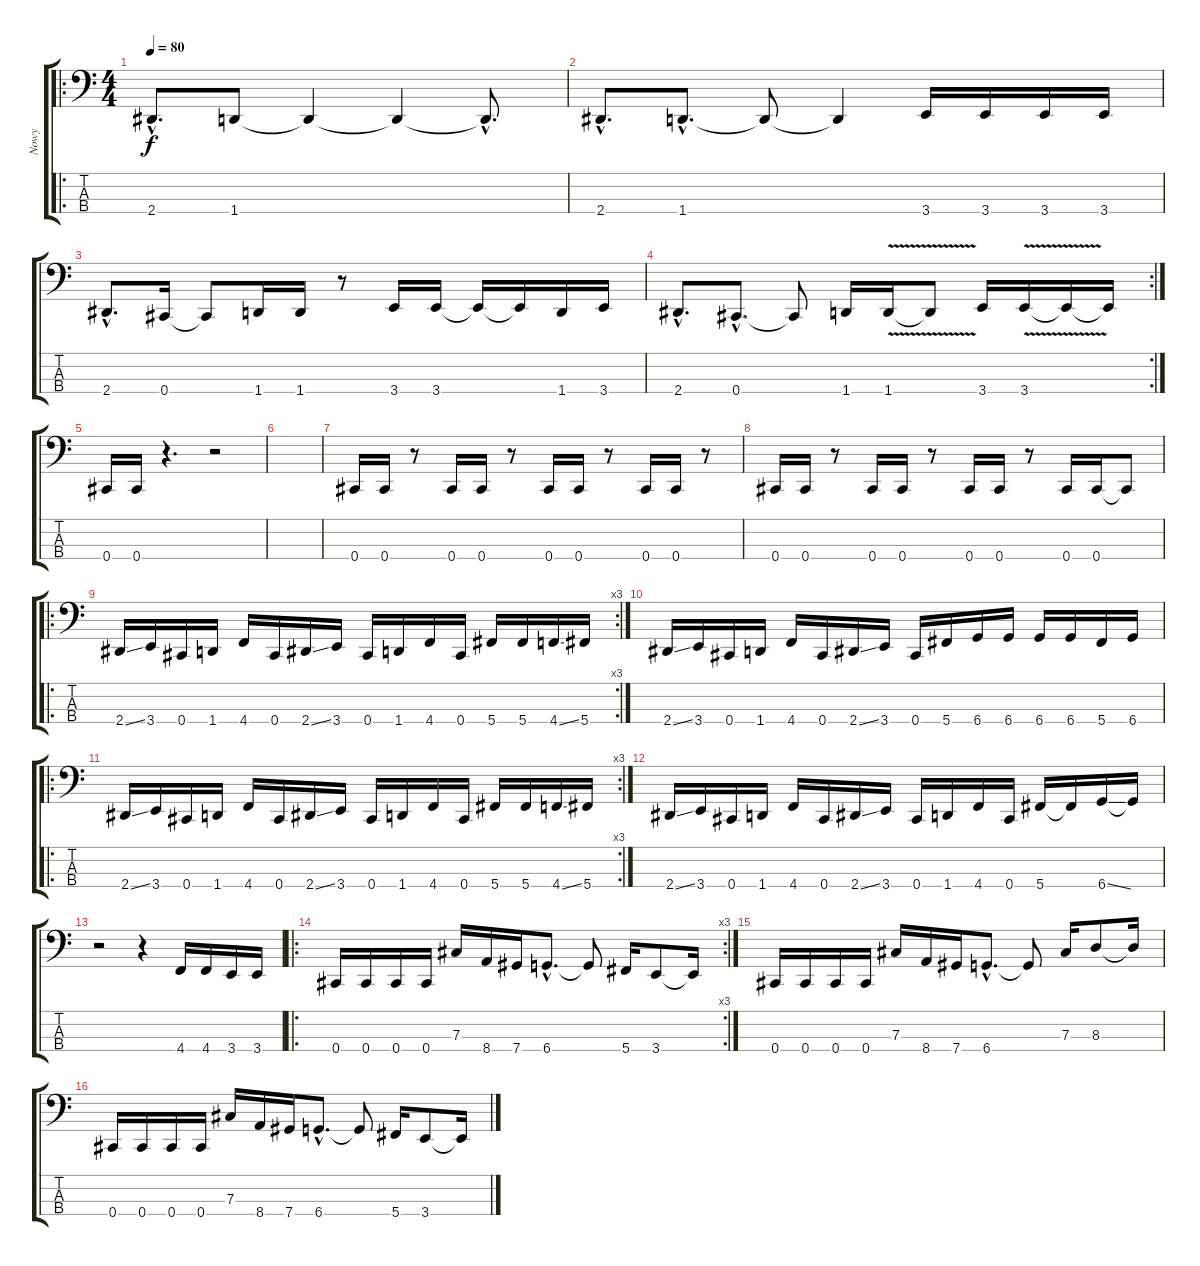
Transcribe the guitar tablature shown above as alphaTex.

\track ("Nowy" "Nowy") {instrument slapbass2}
\staff {score tabs}
\tuning (E2 B1 Gb1 Db1) {hide}
\ro
\ts (4 4)
\tempo 80
\clef f4
\ks c
2.4{hac}.8{d dy f instrument slapbass2} 1.4.8 1.4{t}.4 1.4{t}.4 1.4{hac t}.8{d} |
2.4{hac}.8{d} 1.4{hac}.8{d} 1.4{t}.8 1.4{t}.4 3.4.16 3.4.16 3.4.16 3.4.16 |
2.4{hac}.8{d} 0.4.16 0.4{t}.8 1.4.16 1.4.16 r.8 3.4.16 3.4.16 3.4{t}.16 3.4{t}.16 1.4.16 3.4.16 |
\rc 2
2.4{hac}.8{d} 0.4{hac}.8{d} 0.4{t}.8 1.4.16 1.4{v}.16 1.4{t}.8 3.4.16 3.4{v}.16 3.4{t}.16 3.4{t}.16 |
0.4.16 0.4.16 r.4{d} r.2 |
|
0.4.16 0.4.16 r.8 0.4.16 0.4.16 r.8 0.4.16 0.4.16 r.8 0.4.16 0.4.16 r.8 |
0.4.16 0.4.16 r.8 0.4.16 0.4.16 r.8 0.4.16 0.4.16 r.8 0.4.16 0.4.16 0.4{t}.8 |
\ro
\rc 3
2.4{ss}.16 3.4.16 0.4.16 1.4.16 4.4.16 0.4.16 2.4{ss}.16 3.4.16 0.4.16 1.4.16 4.4.16 0.4.16 5.4.16 5.4.16 4.4{ss}.16 5.4.16 |
2.4{ss}.16 3.4.16 0.4.16 1.4.16 4.4.16 0.4.16 2.4{ss}.16 3.4.16 0.4.16 5.4.16 6.4.16 6.4.16 6.4.16 6.4.16 5.4.16 6.4.16 |
\ro
\rc 3
2.4{ss}.16 3.4.16 0.4.16 1.4.16 4.4.16 0.4.16 2.4{ss}.16 3.4.16 0.4.16 1.4.16 4.4.16 0.4.16 5.4.16 5.4.16 4.4{ss}.16 5.4.16 |
2.4{ss}.16 3.4.16 0.4.16 1.4.16 4.4.16 0.4.16 2.4{ss}.16 3.4.16 0.4.16 1.4.16 4.4.16 0.4.16 5.4.16 5.4{t}.16 6.4{ss}.16 6.4{t}.16 |
r.2 r.4 4.4.16 4.4.16 3.4.16 3.4.16 |
\ro
\rc 3
0.4.16 0.4.16 0.4.16 0.4.16 7.3.16 8.4.16 7.4.16 6.4{hac}.8{d} 6.4{t}.8 5.4.16 3.4.8 3.4{t}.16 |
0.4.16 0.4.16 0.4.16 0.4.16 7.3.16 8.4.16 7.4.16 6.4{hac}.8{d} 6.4{t}.8 7.3.16 8.3.8 8.3{t}.16 |
0.4.16 0.4.16 0.4.16 0.4.16 7.3.16 8.4.16 7.4.16 6.4{hac}.8{d} 6.4{t}.8 5.4.16 3.4.8 3.4{t}.16
